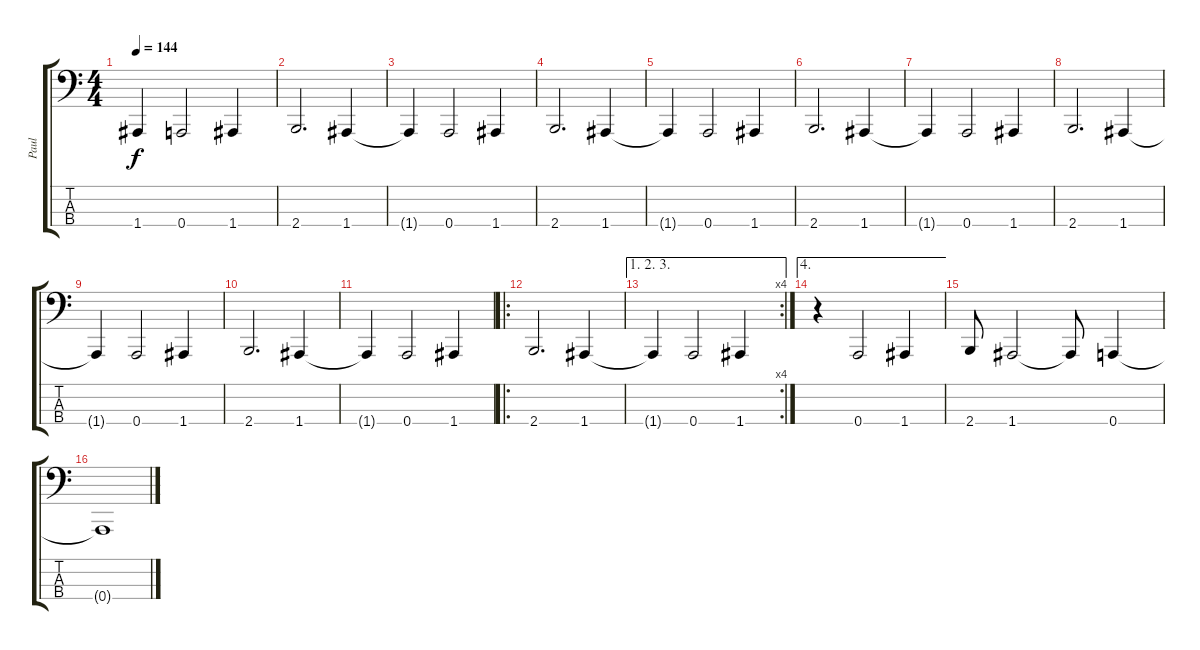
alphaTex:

\track ("Paul" "Paul") {instrument electricbasspick}
\staff {score tabs}
\tuning (D2 A1 E1 A0) {hide}
\ts (4 4)
\tempo 144
\clef f4
\ks c
1.4{t}.4{dy f} 0.4.2 1.4.4 |
2.4.2{d} 1.4.4 |
1.4{t}.4 0.4.2 1.4.4 |
2.4.2{d} 1.4.4 |
1.4{t}.4 0.4.2 1.4.4 |
2.4.2{d} 1.4.4 |
1.4{t}.4 0.4.2 1.4.4 |
2.4.2{d} 1.4.4 |
1.4{t}.4 0.4.2 1.4.4 |
2.4.2{d} 1.4.4 |
1.4{t}.4 0.4.2 1.4.4 |
\ro
2.4.2{d} 1.4.4 |
\ae (1 2 3)
\rc 4
1.4{t}.4 0.4.2 1.4.4 |
\ae 4
r.4 0.4.2 1.4.4 |
2.4.8 1.4.2 1.4{t}.8 0.4.4 |
0.4{t}.1
